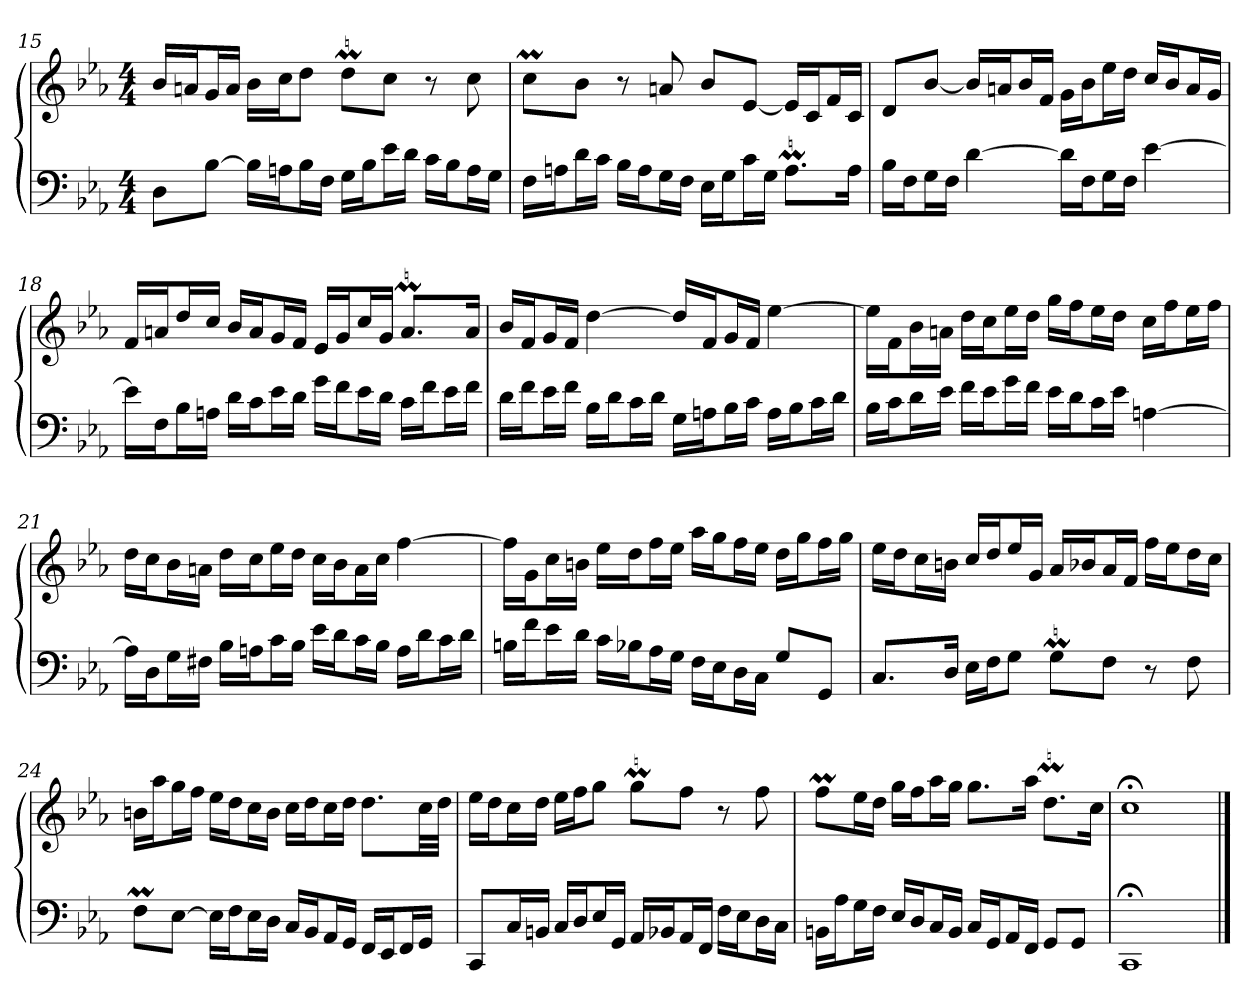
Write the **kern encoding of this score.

**kern	**kern
*part1	*part1
*staff2	*staff1
*clefF4	*clefG2
*k[b-e-a-]	*k[b-e-a-]
*c:	*c:
*M4/4	*M4/4
=15	=15
8D\L	16b-/LL
.	16an/J
[8B-\J	16g/L
.	16a/JJ
16B-\LL]	16b-\LL
16An\J	16cc\J
16B-\L	8dd\J
16F\JJ	.
16G\LL	8ddM\L
16B-\J	.
16e-\L	8cc\J
16d\JJ	.
16c\LL	8r
16B-\J	.
16A\L	8cc
16G\JJ	.
=16	=16
16F\LL	8ccM\L
16An\J	.
16d\L	8b-\J
16c\JJ	.
16B-\LL	8r
16A\J	.
16G\L	8an
16F\JJ	.
16E-\LL	8b-/L
16G\J	.
16c\L	[8e-/J
16G\JJ	.
8.AM\L	16e-/LL]
.	16c/J
.	16f/L
16A\Jk	16c/JJ
=17	=17
16B-\LL	8d/L
16F\J	.
16G\L	[8b-/J
16F\JJ	.
[4d	16b-/LL]
.	16an/J
.	16b-/L
.	16f/JJ
16d\LL]	16g\LL
16F\J	16b-\J
16G\L	16ee-\L
16F\JJ	16dd\JJ
[4e-	16cc/LL
.	16b-/J
.	16a/L
.	16g/JJ
=18	=18
16e-\LL]	16f/LL
16F\J	16an/J
16B-\L	16dd/L
16An\JJ	16cc/JJ
16d\LL	16b-/LL
16c\J	16a/J
16e-\L	16g/L
16d\JJ	16f/JJ
16g\LL	16e-/LL
16f\J	16g/J
16e-\L	16cc/L
16d\JJ	16g/JJ
16c\LL	8.aM/L
16f\J	.
16e-\L	.
16f\JJ	16a/Jk
=19	=19
16d\LL	16b-/LL
16f\J	16f/J
16e-\L	16g/L
16f\JJ	16f/JJ
16B-\LL	[4dd
16d\J	.
16c\L	.
16d\JJ	.
16G\LL	16dd/LL]
16An\J	16f/J
16B-\L	16g/L
16c\JJ	16f/JJ
16A\LL	[4ee-
16B-\J	.
16c\L	.
16d\JJ	.
=20	=20
16B-\LL	16ee-\LL]
16c\J	16f\J
16d\L	16b-\L
16e-\JJ	16an\JJ
16f\LL	16dd\LL
16e-\J	16cc\J
16g\L	16ee-\L
16f\JJ	16dd\JJ
16e-\LL	16gg\LL
16d\J	16ff\J
16c\L	16ee-\L
16e-\JJ	16dd\JJ
[4An	16cc\LL
.	16ff\J
.	16ee-\L
.	16ff\JJ
=21	=21
16A\LL]	16dd\LL
16D\J	16cc\J
16G\L	16b-\L
16F#X\JJ	16an\JJ
16B-\LL	16dd\LL
16An\J	16cc\J
16c\L	16ee-\L
16B-\JJ	16dd\JJ
16e-\LL	16cc\LL
16d\J	16b-\J
16c\L	16a\L
16B-\JJ	16cc\JJ
16A\LL	[4ff
16d\J	.
16c\L	.
16d\JJ	.
=22	=22
16Bn\LL	16ff\LL]
16f\J	16g\J
16e-\L	16cc\L
16d\JJ	16bn\JJ
16c\LL	16ee-\LL
16B-X\J	16dd\J
16A-\L	16ff\L
16G\JJ	16ee-\JJ
16F\LL	16aa-\LL
16E-\J	16gg\J
16D\L	16ff\L
16C\JJ	16ee-\JJ
8G/L	16dd\LL
.	16gg\J
8GG/J	16ff\L
.	16gg\JJ
=23	=23
8.C/L	16ee-\LL
.	16dd\J
.	16cc\L
16D/Jk	16bn\JJ
16E-\LL	16cc/LL
16F\J	16dd/J
8G\J	16ee-/L
.	16g/JJ
8GM\L	16a-/LL
.	16b-X/J
8F\J	16a-/L
.	16f/JJ
8r	16ff\LL
.	16ee-\J
8F	16dd\L
.	16cc\JJ
=24	=24
8FM\L	16bn\LL
.	16aa-\J
[8E-\J	16gg\L
.	16ff\JJ
16E-\LL]	16ee-\LL
16F\J	16dd\J
16E-\L	16cc\L
16D\JJ	16b\JJ
16C/LL	16cc\LL
16BB-/J	16dd\J
16AA-/L	16cc\L
16GG/JJ	16dd\JJ
16FF/LL	8.dd\L
16EE-/J	.
16FF/L	.
16GG/JJ	32cc\LL
.	32dd\JJJ
=25	=25
8CC/L	16ee-\LL
.	16dd\J
16C/L	16cc\L
16BBn/JJ	16dd\JJ
16C/LL	16ee-\LL
16D/J	16ff\J
16E-/L	8gg\J
16GG/JJ	.
16AA-/LL	8ggM\L
16BB-X/J	.
16AA-/L	8ff\J
16FF/JJ	.
16F\LL	8r
16E-\J	.
16D\L	8ff
16C\JJ	.
=26	=26
16BBn\LL	8ffM\L
16A-\J	.
16G\L	16ee-\L
16F\JJ	16dd\JJ
16E-/LL	16gg\LL
16D/J	16ff\J
16C/L	16aa-\L
16BB/JJ	16gg\JJ
16C/LL	8.gg\L
16GG/J	.
16AA-/L	.
16FF/JJ	16aa-\Jk
8GG/L	8.ddM\L
8GG/J	.
.	16cc\Jk
=27	=27
1CC;<	1cc;<
==	==
*-	*-
